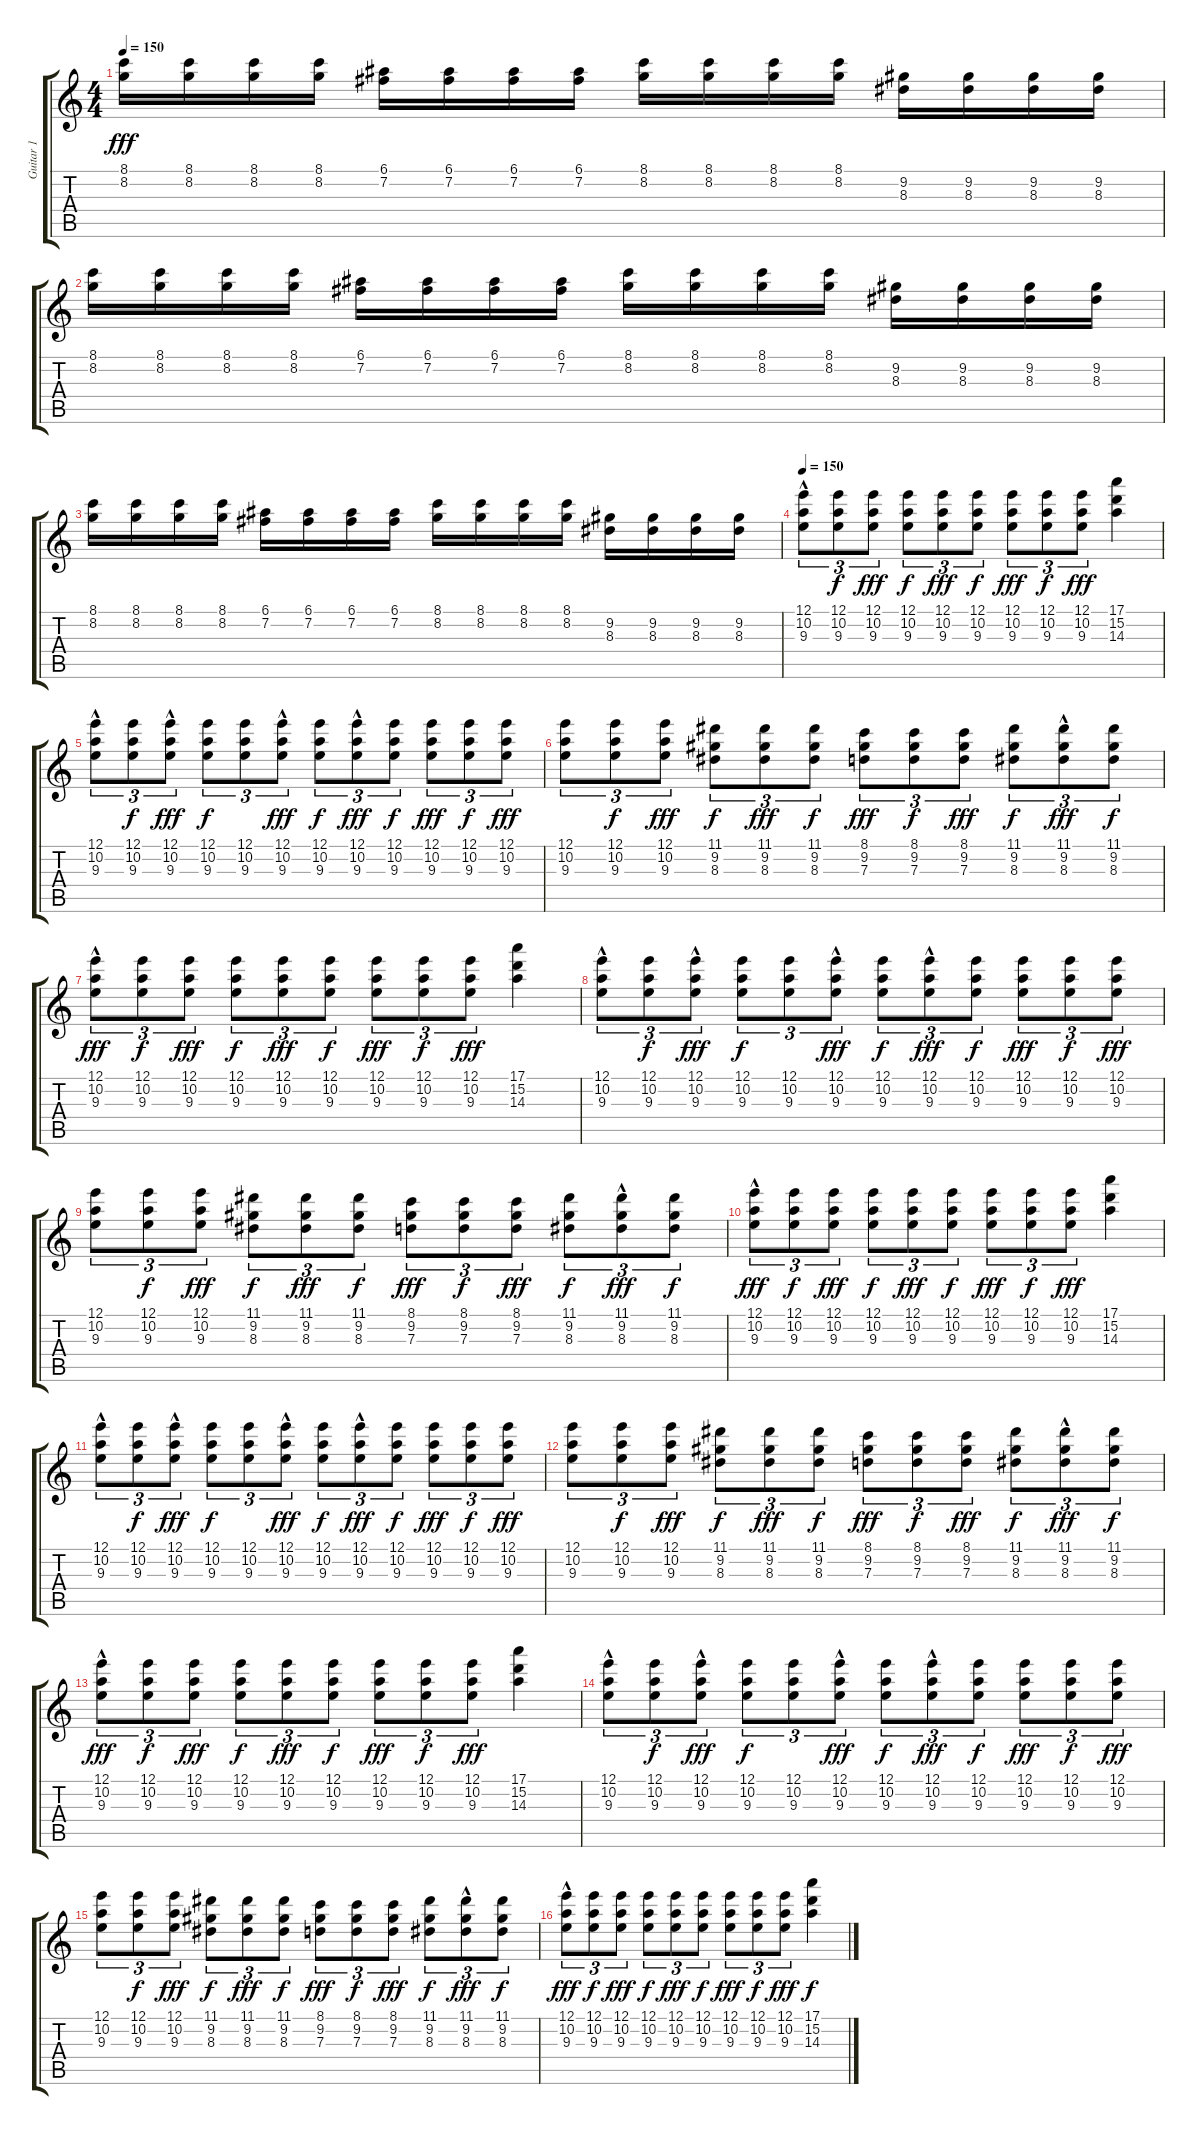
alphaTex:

\track ("Guitar 1" "Guitar 1") {instrument distortionguitar}
\staff {score tabs}
\tuning (E4 B3 G3 D3 A2 E2) {hide}
\ts (4 4)
\tempo 150
\clef g2
\ks c
(8.1 8.2).16{dy fff} (8.1 8.2).16 (8.1 8.2).16 (8.1 8.2).16 (6.1 7.2).16 (6.1 7.2).16 (6.1 7.2).16 (6.1 7.2).16 (8.1 8.2).16 (8.1 8.2).16 (8.1 8.2).16 (8.1 8.2).16 (9.2 8.3).16 (9.2 8.3).16 (9.2 8.3).16 (9.2 8.3).16 |
(8.1 8.2).16 (8.1 8.2).16 (8.1 8.2).16 (8.1 8.2).16 (6.1 7.2).16 (6.1 7.2).16 (6.1 7.2).16 (6.1 7.2).16 (8.1 8.2).16 (8.1 8.2).16 (8.1 8.2).16 (8.1 8.2).16 (9.2 8.3).16 (9.2 8.3).16 (9.2 8.3).16 (9.2 8.3).16 |
(8.1 8.2).16 (8.1 8.2).16 (8.1 8.2).16 (8.1 8.2).16 (6.1 7.2).16 (6.1 7.2).16 (6.1 7.2).16 (6.1 7.2).16 (8.1 8.2).16 (8.1 8.2).16 (8.1 8.2).16 (8.1 8.2).16 (9.2 8.3).16 (9.2 8.3).16 (9.2 8.3).16 (9.2 8.3).16 |
\tempo 150
(12.1{hac} 10.2 9.3{hac}).8{tu (3 2)} (12.1 10.2 9.3).8{tu (3 2) dy f} (12.1 10.2 9.3).8{tu (3 2) dy fff} (12.1 10.2 9.3).8{tu (3 2) dy f} (12.1 10.2 9.3).8{tu (3 2) dy fff} (12.1 10.2 9.3).8{tu (3 2) dy f} (12.1 10.2 9.3).8{tu (3 2) dy fff} (12.1 10.2 9.3).8{tu (3 2) dy f} (12.1 10.2 9.3).8{tu (3 2) dy fff} (17.1 15.2 14.3).4 |
(12.1{hac} 10.2 9.3{hac}).8{tu (3 2)} (12.1 10.2 9.3).8{tu (3 2) dy f} (12.1{hac} 10.2 9.3{hac}).8{tu (3 2) dy fff} (12.1 10.2 9.3).8{tu (3 2) dy f} (12.1 10.2 9.3).8{tu (3 2)} (12.1{hac} 10.2 9.3{hac}).8{tu (3 2) dy fff} (12.1 10.2 9.3).8{tu (3 2) dy f} (12.1{hac} 10.2 9.3{hac}).8{tu (3 2) dy fff} (12.1 10.2 9.3).8{tu (3 2) dy f} (12.1 10.2 9.3).8{tu (3 2) dy fff} (12.1 10.2 9.3).8{tu (3 2) dy f} (12.1 10.2 9.3).8{tu (3 2) dy fff} |
(12.1 10.2 9.3).8{tu (3 2)} (12.1 10.2 9.3).8{tu (3 2) dy f} (12.1 10.2 9.3).8{tu (3 2) dy fff} (11.1 9.2 8.3).8{tu (3 2) dy f} (11.1 9.2 8.3).8{tu (3 2) dy fff} (11.1 9.2 8.3).8{tu (3 2) dy f} (8.1 9.2 7.3).8{tu (3 2) dy fff} (8.1 9.2 7.3).8{tu (3 2) dy f} (8.1 9.2 7.3).8{tu (3 2) dy fff} (11.1 9.2 8.3).8{tu (3 2) dy f} (11.1{hac} 9.2 8.3{hac}).8{tu (3 2) dy fff} (11.1 9.2 8.3).8{tu (3 2) dy f} |
(12.1{hac} 10.2 9.3{hac}).8{tu (3 2) dy fff} (12.1 10.2 9.3).8{tu (3 2) dy f} (12.1 10.2 9.3).8{tu (3 2) dy fff} (12.1 10.2 9.3).8{tu (3 2) dy f} (12.1 10.2 9.3).8{tu (3 2) dy fff} (12.1 10.2 9.3).8{tu (3 2) dy f} (12.1 10.2 9.3).8{tu (3 2) dy fff} (12.1 10.2 9.3).8{tu (3 2) dy f} (12.1 10.2 9.3).8{tu (3 2) dy fff} (17.1 15.2 14.3).4 |
(12.1{hac} 10.2 9.3{hac}).8{tu (3 2)} (12.1 10.2 9.3).8{tu (3 2) dy f} (12.1{hac} 10.2 9.3{hac}).8{tu (3 2) dy fff} (12.1 10.2 9.3).8{tu (3 2) dy f} (12.1 10.2 9.3).8{tu (3 2)} (12.1{hac} 10.2 9.3{hac}).8{tu (3 2) dy fff} (12.1 10.2 9.3).8{tu (3 2) dy f} (12.1{hac} 10.2 9.3{hac}).8{tu (3 2) dy fff} (12.1 10.2 9.3).8{tu (3 2) dy f} (12.1 10.2 9.3).8{tu (3 2) dy fff} (12.1 10.2 9.3).8{tu (3 2) dy f} (12.1 10.2 9.3).8{tu (3 2) dy fff} |
(12.1 10.2 9.3).8{tu (3 2)} (12.1 10.2 9.3).8{tu (3 2) dy f} (12.1 10.2 9.3).8{tu (3 2) dy fff} (11.1 9.2 8.3).8{tu (3 2) dy f} (11.1 9.2 8.3).8{tu (3 2) dy fff} (11.1 9.2 8.3).8{tu (3 2) dy f} (8.1 9.2 7.3).8{tu (3 2) dy fff} (8.1 9.2 7.3).8{tu (3 2) dy f} (8.1 9.2 7.3).8{tu (3 2) dy fff} (11.1 9.2 8.3).8{tu (3 2) dy f} (11.1{hac} 9.2 8.3{hac}).8{tu (3 2) dy fff} (11.1 9.2 8.3).8{tu (3 2) dy f} |
(12.1{hac} 10.2 9.3{hac}).8{tu (3 2) dy fff} (12.1 10.2 9.3).8{tu (3 2) dy f} (12.1 10.2 9.3).8{tu (3 2) dy fff} (12.1 10.2 9.3).8{tu (3 2) dy f} (12.1 10.2 9.3).8{tu (3 2) dy fff} (12.1 10.2 9.3).8{tu (3 2) dy f} (12.1 10.2 9.3).8{tu (3 2) dy fff} (12.1 10.2 9.3).8{tu (3 2) dy f} (12.1 10.2 9.3).8{tu (3 2) dy fff} (17.1 15.2 14.3).4 |
(12.1{hac} 10.2 9.3{hac}).8{tu (3 2)} (12.1 10.2 9.3).8{tu (3 2) dy f} (12.1{hac} 10.2 9.3{hac}).8{tu (3 2) dy fff} (12.1 10.2 9.3).8{tu (3 2) dy f} (12.1 10.2 9.3).8{tu (3 2)} (12.1{hac} 10.2 9.3{hac}).8{tu (3 2) dy fff} (12.1 10.2 9.3).8{tu (3 2) dy f} (12.1{hac} 10.2 9.3{hac}).8{tu (3 2) dy fff} (12.1 10.2 9.3).8{tu (3 2) dy f} (12.1 10.2 9.3).8{tu (3 2) dy fff} (12.1 10.2 9.3).8{tu (3 2) dy f} (12.1 10.2 9.3).8{tu (3 2) dy fff} |
(12.1 10.2 9.3).8{tu (3 2)} (12.1 10.2 9.3).8{tu (3 2) dy f} (12.1 10.2 9.3).8{tu (3 2) dy fff} (11.1 9.2 8.3).8{tu (3 2) dy f} (11.1 9.2 8.3).8{tu (3 2) dy fff} (11.1 9.2 8.3).8{tu (3 2) dy f} (8.1 9.2 7.3).8{tu (3 2) dy fff} (8.1 9.2 7.3).8{tu (3 2) dy f} (8.1 9.2 7.3).8{tu (3 2) dy fff} (11.1 9.2 8.3).8{tu (3 2) dy f} (11.1{hac} 9.2 8.3{hac}).8{tu (3 2) dy fff} (11.1 9.2 8.3).8{tu (3 2) dy f} |
(12.1{hac} 10.2 9.3{hac}).8{tu (3 2) dy fff} (12.1 10.2 9.3).8{tu (3 2) dy f} (12.1 10.2 9.3).8{tu (3 2) dy fff} (12.1 10.2 9.3).8{tu (3 2) dy f} (12.1 10.2 9.3).8{tu (3 2) dy fff} (12.1 10.2 9.3).8{tu (3 2) dy f} (12.1 10.2 9.3).8{tu (3 2) dy fff} (12.1 10.2 9.3).8{tu (3 2) dy f} (12.1 10.2 9.3).8{tu (3 2) dy fff} (17.1 15.2 14.3).4 |
(12.1{hac} 10.2 9.3{hac}).8{tu (3 2)} (12.1 10.2 9.3).8{tu (3 2) dy f} (12.1{hac} 10.2 9.3{hac}).8{tu (3 2) dy fff} (12.1 10.2 9.3).8{tu (3 2) dy f} (12.1 10.2 9.3).8{tu (3 2)} (12.1{hac} 10.2 9.3{hac}).8{tu (3 2) dy fff} (12.1 10.2 9.3).8{tu (3 2) dy f} (12.1{hac} 10.2 9.3{hac}).8{tu (3 2) dy fff} (12.1 10.2 9.3).8{tu (3 2) dy f} (12.1 10.2 9.3).8{tu (3 2) dy fff} (12.1 10.2 9.3).8{tu (3 2) dy f} (12.1 10.2 9.3).8{tu (3 2) dy fff} |
(12.1 10.2 9.3).8{tu (3 2)} (12.1 10.2 9.3).8{tu (3 2) dy f} (12.1 10.2 9.3).8{tu (3 2) dy fff} (11.1 9.2 8.3).8{tu (3 2) dy f} (11.1 9.2 8.3).8{tu (3 2) dy fff} (11.1 9.2 8.3).8{tu (3 2) dy f} (8.1 9.2 7.3).8{tu (3 2) dy fff} (8.1 9.2 7.3).8{tu (3 2) dy f} (8.1 9.2 7.3).8{tu (3 2) dy fff} (11.1 9.2 8.3).8{tu (3 2) dy f} (11.1{hac} 9.2 8.3{hac}).8{tu (3 2) dy fff} (11.1 9.2 8.3).8{tu (3 2) dy f} |
(12.1{hac} 10.2 9.3).8{tu (3 2) dy fff} (12.1 10.2 9.3).8{tu (3 2) dy f} (12.1 10.2 9.3).8{tu (3 2) dy fff} (12.1 10.2 9.3).8{tu (3 2) dy f} (12.1 10.2 9.3).8{tu (3 2) dy fff} (12.1 10.2 9.3).8{tu (3 2) dy f} (12.1 10.2 9.3).8{tu (3 2) dy fff} (12.1 10.2 9.3).8{tu (3 2) dy f} (12.1 10.2 9.3).8{tu (3 2) dy fff} (17.1 15.2 14.3).4{dy f}
